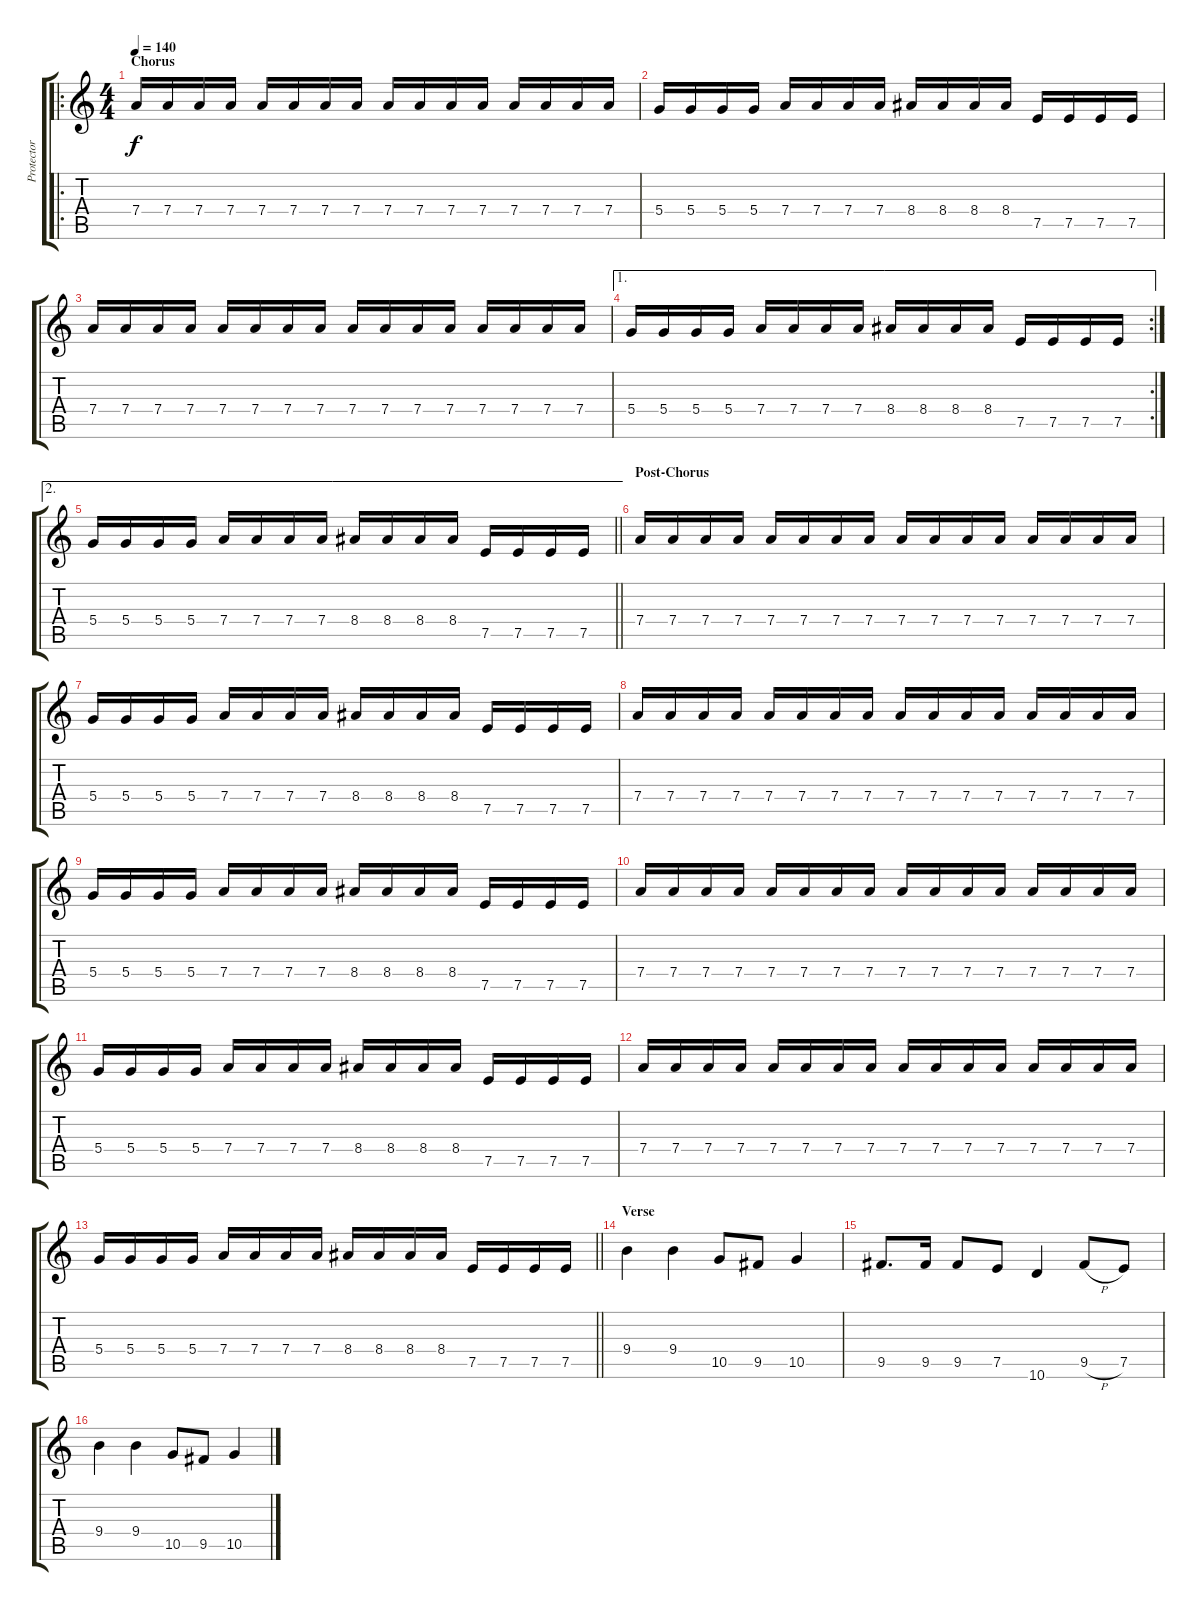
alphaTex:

\track ("Protector of All Endless Sleeps" "Protector ") {instrument overdrivenguitar}
\staff {score tabs}
\tuning (E4 B3 G3 D3 A2 E2) {hide}
\ro
\ts (4 4)
\section ("" "Chorus")
\tempo 140
\clef g2
\ks c
7.4.16{dy f} 7.4.16 7.4.16 7.4.16 7.4.16 7.4.16 7.4.16 7.4.16 7.4.16 7.4.16 7.4.16 7.4.16 7.4.16 7.4.16 7.4.16 7.4.16 |
5.4.16 5.4.16 5.4.16 5.4.16 7.4.16 7.4.16 7.4.16 7.4.16 8.4.16 8.4.16 8.4.16 8.4.16 7.5.16 7.5.16 7.5.16 7.5.16 |
7.4.16 7.4.16 7.4.16 7.4.16 7.4.16 7.4.16 7.4.16 7.4.16 7.4.16 7.4.16 7.4.16 7.4.16 7.4.16 7.4.16 7.4.16 7.4.16 |
\ae 1
\rc 2
5.4.16 5.4.16 5.4.16 5.4.16 7.4.16 7.4.16 7.4.16 7.4.16 8.4.16 8.4.16 8.4.16 8.4.16 7.5.16 7.5.16 7.5.16 7.5.16 |
\ae 2
\barLineRight lightlight
5.4.16 5.4.16 5.4.16 5.4.16 7.4.16 7.4.16 7.4.16 7.4.16 8.4.16 8.4.16 8.4.16 8.4.16 7.5.16 7.5.16 7.5.16 7.5.16 |
\section ("" "Post-Chorus")
7.4.16 7.4.16 7.4.16 7.4.16 7.4.16 7.4.16 7.4.16 7.4.16 7.4.16 7.4.16 7.4.16 7.4.16 7.4.16 7.4.16 7.4.16 7.4.16 |
5.4.16 5.4.16 5.4.16 5.4.16 7.4.16 7.4.16 7.4.16 7.4.16 8.4.16 8.4.16 8.4.16 8.4.16 7.5.16 7.5.16 7.5.16 7.5.16 |
7.4.16 7.4.16 7.4.16 7.4.16 7.4.16 7.4.16 7.4.16 7.4.16 7.4.16 7.4.16 7.4.16 7.4.16 7.4.16 7.4.16 7.4.16 7.4.16 |
5.4.16 5.4.16 5.4.16 5.4.16 7.4.16 7.4.16 7.4.16 7.4.16 8.4.16 8.4.16 8.4.16 8.4.16 7.5.16 7.5.16 7.5.16 7.5.16 |
7.4.16 7.4.16 7.4.16 7.4.16 7.4.16 7.4.16 7.4.16 7.4.16 7.4.16 7.4.16 7.4.16 7.4.16 7.4.16 7.4.16 7.4.16 7.4.16 |
5.4.16 5.4.16 5.4.16 5.4.16 7.4.16 7.4.16 7.4.16 7.4.16 8.4.16 8.4.16 8.4.16 8.4.16 7.5.16 7.5.16 7.5.16 7.5.16 |
7.4.16 7.4.16 7.4.16 7.4.16 7.4.16 7.4.16 7.4.16 7.4.16 7.4.16 7.4.16 7.4.16 7.4.16 7.4.16 7.4.16 7.4.16 7.4.16 |
\barLineRight lightlight
5.4.16 5.4.16 5.4.16 5.4.16 7.4.16 7.4.16 7.4.16 7.4.16 8.4.16 8.4.16 8.4.16 8.4.16 7.5.16 7.5.16 7.5.16 7.5.16 |
\section ("" "Verse")
9.4.4 9.4.4 10.5.8 9.5.8 10.5.4 |
9.5.8{d} 9.5.16 9.5.8 7.5.8 10.6.4 9.5{h}.8 7.5.8 |
9.4.4 9.4.4 10.5.8 9.5.8 10.5.4
